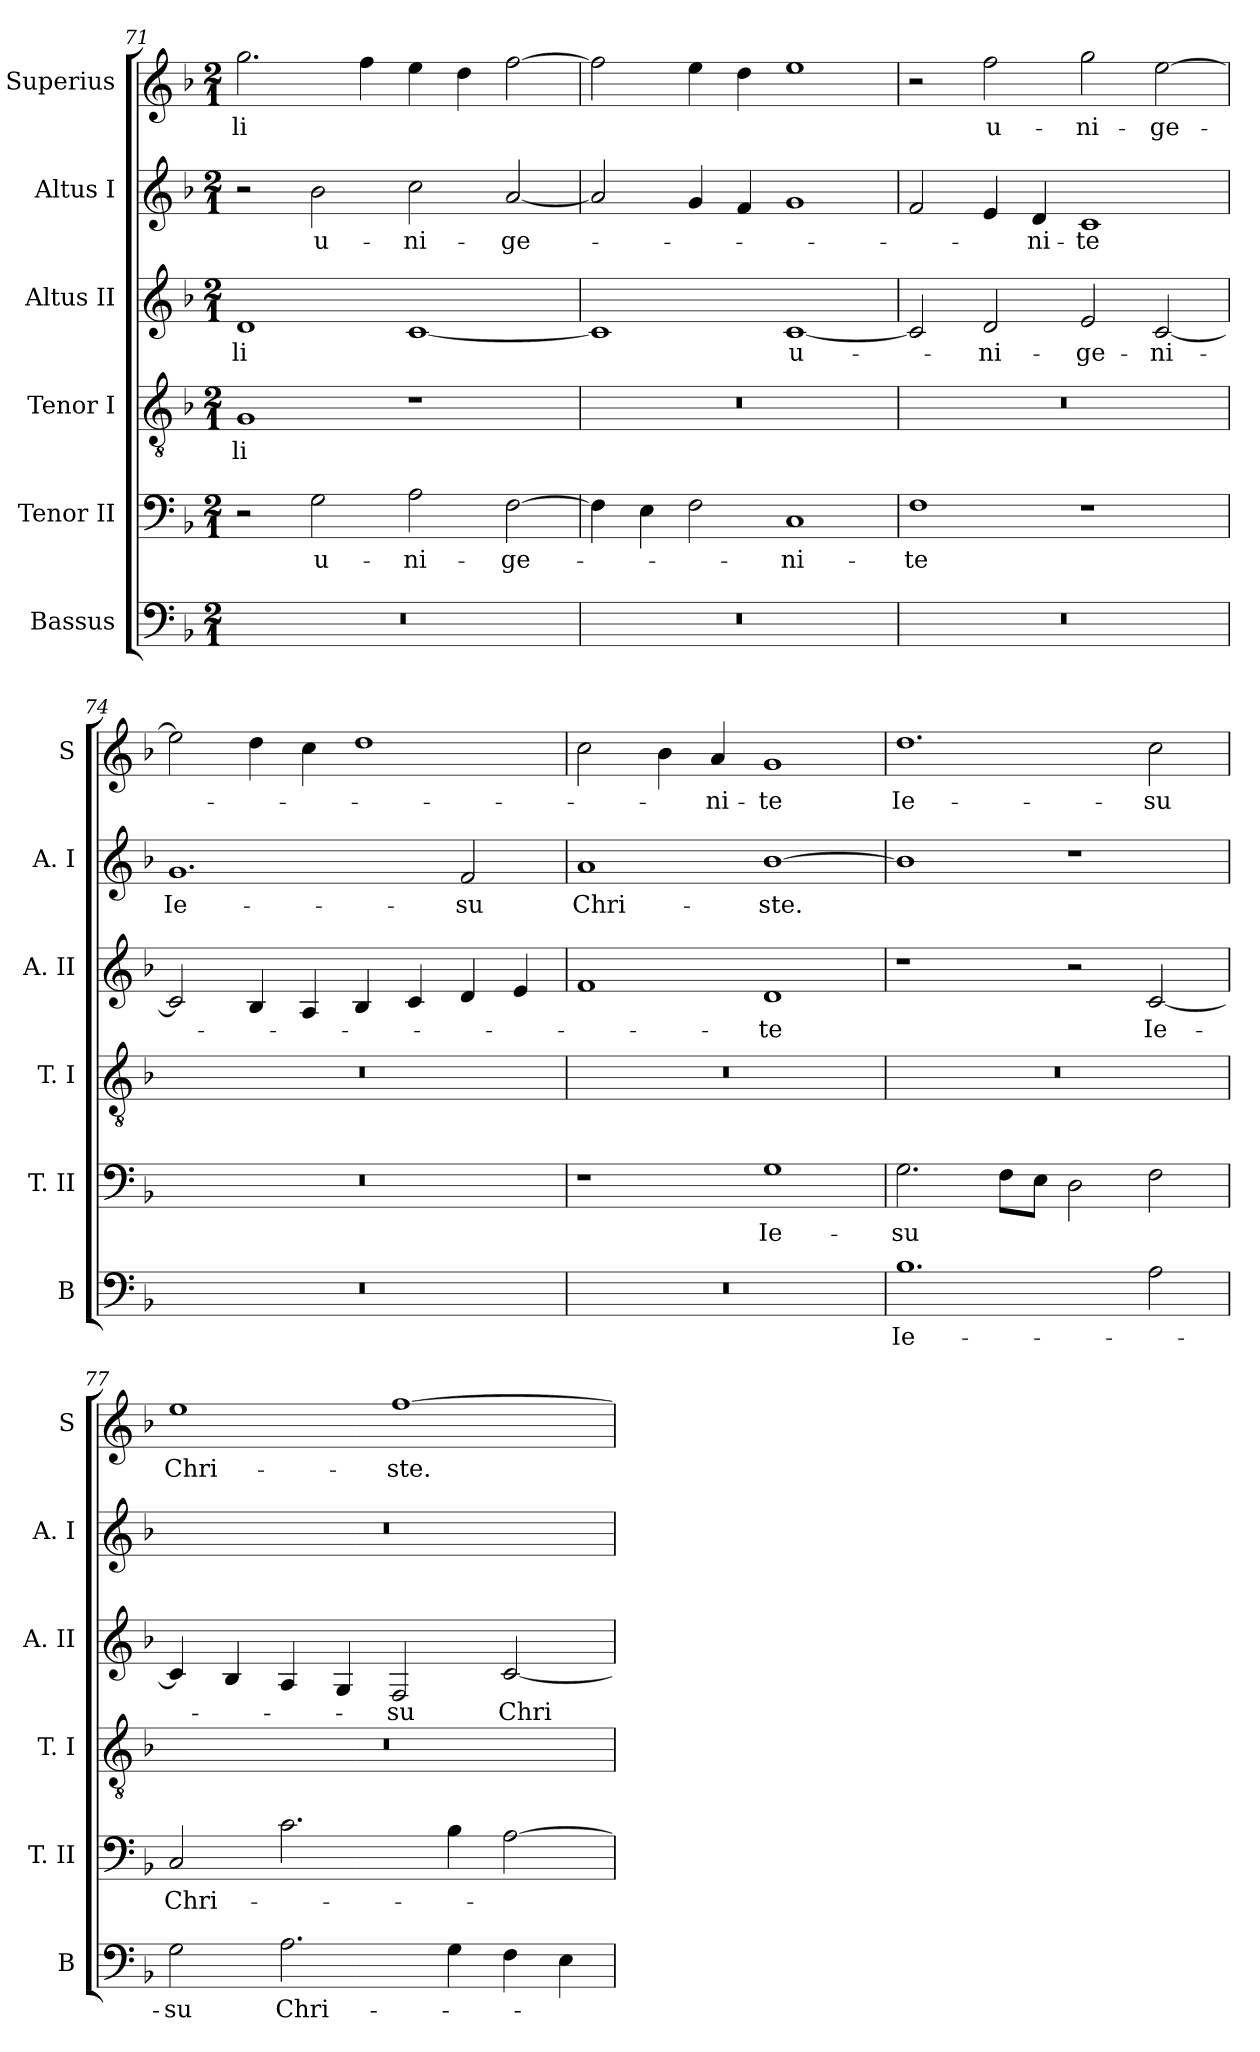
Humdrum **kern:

**kern	**text	**kern	**text	**kern	**text	**kern	**text	**kern	**text	**kern	**text
*part6	*part6	*part5	*part5	*part4	*part4	*part3	*part3	*part2	*part2	*part1	*part1
*staff6	*staff6	*staff5	*staff5	*staff4	*staff4	*staff3	*staff3	*staff2	*staff2	*staff1	*staff1
*I"Bassus	*	*I"Tenor II	*	*I"Tenor I	*	*I"Altus II	*	*I"Altus I	*	*I"Superius	*
*I'B	*	*I'T. II	*	*I'T. I	*	*I'A. II	*	*I'A. I	*	*I'S	*
*clefF4	*	*clefF4	*	*clefGv2	*	*clefG2	*	*clefG2	*	*clefG2	*
*k[b-]	*	*k[b-]	*	*k[b-]	*	*k[b-]	*	*k[b-]	*	*k[b-]	*
*F:	*	*F:	*	*F:	*	*F:	*	*F:	*	*F:	*
*M2/1	*	*M2/1	*	*M2/1	*	*M2/1	*	*M2/1	*	*M2/1	*
=71	=71	=71	=71	=71	=71	=71	=71	=71	=71	=71	=71
0r	.	2r	.	1G	-li	1d	-li	2r	.	2.gg	-li
.	.	2G	u-	.	.	.	.	2b-	u-	.	.
.	.	.	.	.	.	.	.	.	.	4ff	.
.	.	2A	-ni-	1r	.	[1c	.	2cc	-ni-	4ee	.
.	.	.	.	.	.	.	.	.	.	4dd	.
.	.	[2F	-ge-	.	.	.	.	[2a	-ge-	[2ff	.
=72	=72	=72	=72	=72	=72	=72	=72	=72	=72	=72	=72
0r	.	4F]	.	0r	.	1c]	.	2a]	.	2ff]	.
.	.	4E	.	.	.	.	.	.	.	.	.
.	.	2F	.	.	.	.	.	4g	.	4ee	.
.	.	.	.	.	.	.	.	4f	.	4dd	.
.	.	1C	-ni-	.	.	[1c	u-	1g	.	1ee	.
=73	=73	=73	=73	=73	=73	=73	=73	=73	=73	=73	=73
0r	.	1F	-te	0r	.	2c]	.	2f	.	2r	.
.	.	.	.	.	.	2d	-ni-	4e	.	2ff	u-
.	.	.	.	.	.	.	.	4d	-ni-	.	.
.	.	1r	.	.	.	2e	-ge-	1c	-te	2gg	-ni-
.	.	.	.	.	.	[2c	-ni-	.	.	[2ee	-ge-
=74	=74	=74	=74	=74	=74	=74	=74	=74	=74	=74	=74
0r	.	0r	.	0r	.	2c]	.	1.g	Ie-	2ee]	.
.	.	.	.	.	.	4B-	.	.	.	4dd	.
.	.	.	.	.	.	4A	.	.	.	4cc	.
.	.	.	.	.	.	4B-	.	.	.	1dd	.
.	.	.	.	.	.	4c	.	.	.	.	.
.	.	.	.	.	.	4d	.	2f	-su	.	.
.	.	.	.	.	.	4e	.	.	.	.	.
=75	=75	=75	=75	=75	=75	=75	=75	=75	=75	=75	=75
0r	.	1r	.	0r	.	1f	.	1a	Chri-	2cc	.
.	.	.	.	.	.	.	.	.	.	4b-	.
.	.	.	.	.	.	.	.	.	.	4a	-ni-
.	.	1G	Ie-	.	.	1d	-te	[1b-	-ste.	1g	-te
=76	=76	=76	=76	=76	=76	=76	=76	=76	=76	=76	=76
1.B-	Ie-	2.G	-su	0r	.	1r	.	1b-]	.	1.dd	Ie-
.	.	8FL	.	.	.	.	.	.	.	.	.
.	.	8EJ	.	.	.	.	.	.	.	.	.
.	.	2D	.	.	.	2r	.	1r	.	.	.
2A	.	2F	.	.	.	[2c	Ie-	.	.	2cc	-su
=77	=77	=77	=77	=77	=77	=77	=77	=77	=77	=77	=77
2G	-su	2C	Chri-	0r	.	4c]	.	0r	.	1ee	Chri-
.	.	.	.	.	.	4B-	.	.	.	.	.
2.A	Chri-	2.c	.	.	.	4A	.	.	.	.	.
.	.	.	.	.	.	4G	.	.	.	.	.
.	.	.	.	.	.	2F	-su	.	.	[1ff	-ste.
4G	.	4B-	.	.	.	.	.	.	.	.	.
4F	.	[2A	.	.	.	[2c	Chri-	.	.	.	.
4E	.	.	.	.	.	.	.	.	.	.	.
=	=	=	=	=	=	=	=	=	=	=	=
*-	*-	*-	*-	*-	*-	*-	*-	*-	*-	*-	*-
